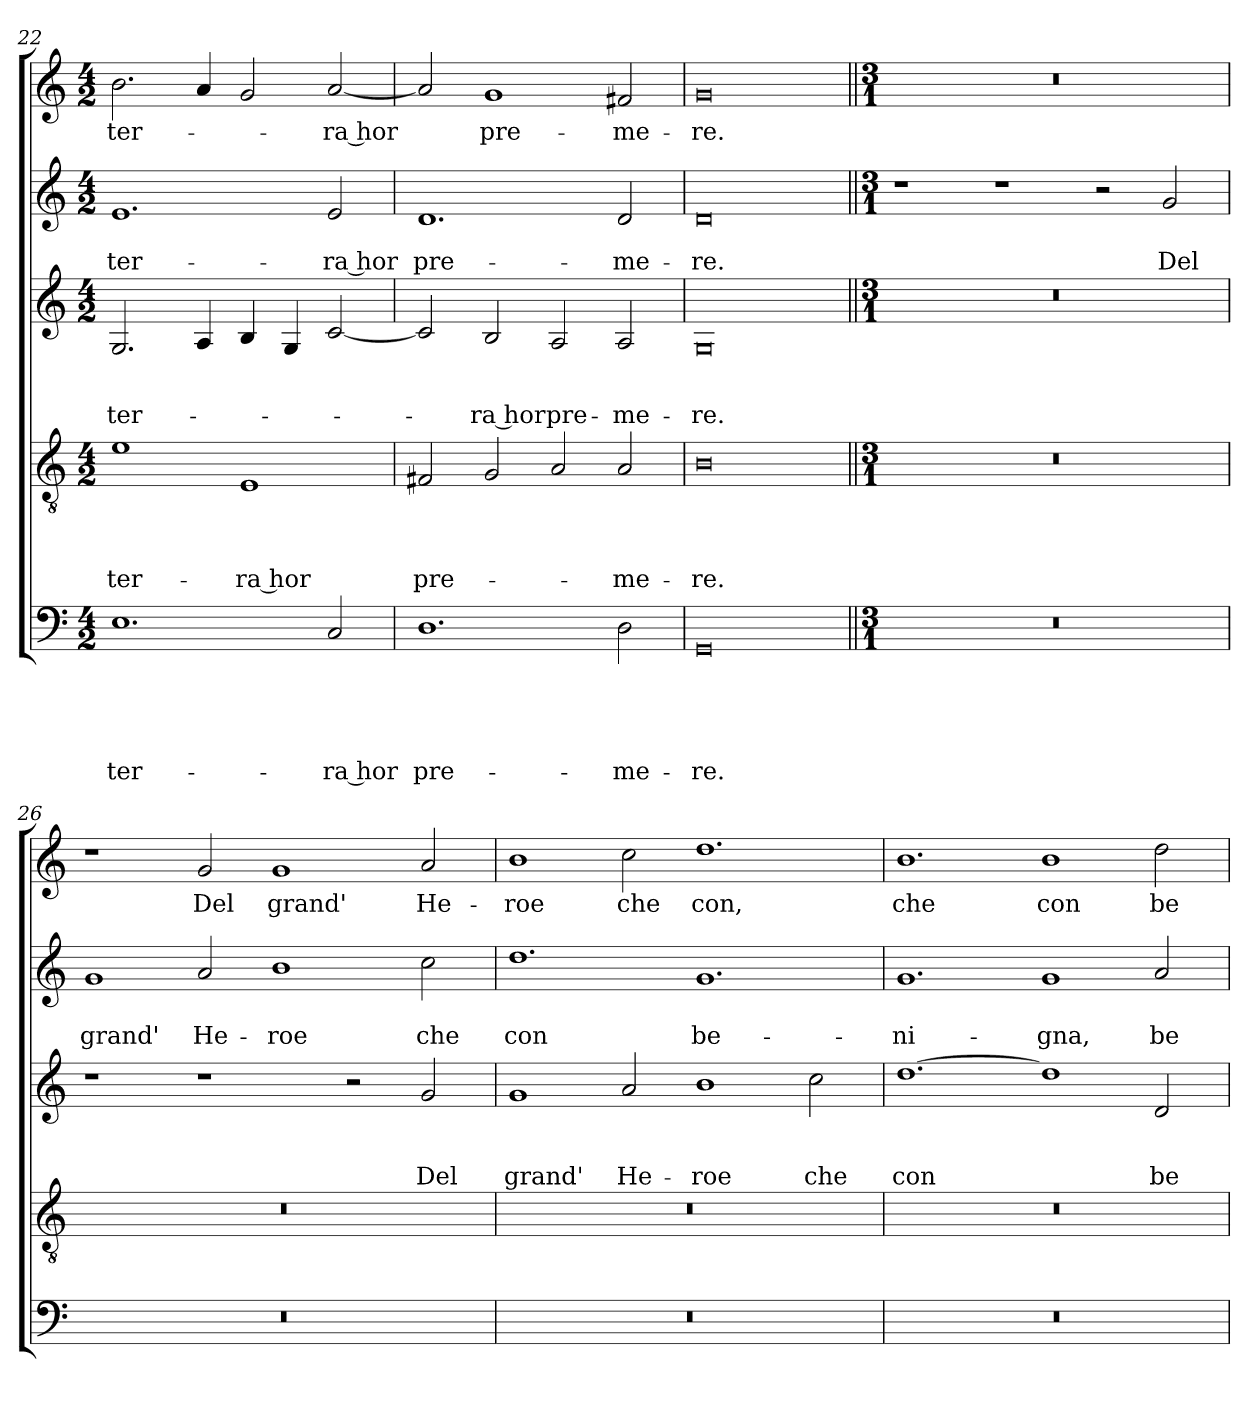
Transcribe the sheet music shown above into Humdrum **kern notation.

**kern	**text	**text	**text	**text	**text	**kern	**text	**text	**text	**text	**kern	**text	**text	**text	**kern	**text	**text	**kern	**text
*part5	*part5	*part5	*part5	*part5	*part5	*part4	*part4	*part4	*part4	*part4	*part3	*part3	*part3	*part3	*part2	*part2	*part2	*part1	*part1
*staff5	*staff5	*staff5	*staff5	*staff5	*staff5	*staff4	*staff4	*staff4	*staff4	*staff4	*staff3	*staff3	*staff3	*staff3	*staff2	*staff2	*staff2	*staff1	*staff1
*clefF4	*	*	*	*	*	*clefGv2	*	*	*	*	*clefG2	*	*	*	*clefG2	*	*	*clefG2	*
*k[]	*	*	*	*	*	*k[]	*	*	*	*	*k[]	*	*	*	*k[]	*	*	*k[]	*
*C:	*	*	*	*	*	*C:	*	*	*	*	*C:	*	*	*	*C:	*	*	*C:	*
*M4/2	*	*	*	*	*	*M4/2	*	*	*	*	*M4/2	*	*	*	*M4/2	*	*	*M4/2	*
=22	=22	=22	=22	=22	=22	=22	=22	=22	=22	=22	=22	=22	=22	=22	=22	=22	=22	=22	=22
!	!	!	!	!	!LO:LY:b	!	!	!	!	!LO:LY:b	!	!	!	!LO:LY:b	!	!	!LO:LY:b	!	!LO:LY:b
1.E	.	.	.	.	ter-	1e	.	.	.	ter-	2.G/	.	.	ter-	1.e	.	ter-	2.b\	ter-
.	.	.	.	.	.	.	.	.	.	.	4A/	.	.	.	.	.	.	4a/	.
!	!	!	!	!	!	!	!	!	!	!LO:LY:b	!	!	!	!	!	!	!	!	!
.	.	.	.	.	.	1E	.	.	.	-ra hor	4B/	.	.	.	.	.	.	2g/	.
.	.	.	.	.	.	.	.	.	.	.	4G/	.	.	.	.	.	.	.	.
!	!	!	!	!	!LO:LY:b	!	!	!	!	!	!	!	!	!	!	!	!LO:LY:b	!	!LO:LY:b
2C/	.	.	.	.	-ra hor	.	.	.	.	.	[2c/	.	.	.	2e/	.	-ra hor	[2a/	-ra hor
=23	=23	=23	=23	=23	=23	=23	=23	=23	=23	=23	=23	=23	=23	=23	=23	=23	=23	=23	=23
!	!	!	!	!	!LO:LY:b	!	!	!	!	!LO:LY:b	!	!	!	!	!	!	!LO:LY:b	!	!
1.D	.	.	.	.	pre-	2F#X/	.	.	.	pre-	2c/]	.	.	.	1.d	.	pre-	2a/]	.
!	!	!	!	!	!	!	!	!	!	!	!	!	!	!LO:LY:b	!	!	!	!	!LO:LY:b
.	.	.	.	.	.	2G/	.	.	.	.	2B/	.	.	-ra hor	.	.	.	1g	pre-
!	!	!	!	!	!	!	!	!	!	!	!	!	!	!LO:LY:b	!	!	!	!	!
.	.	.	.	.	.	2A/	.	.	.	.	2A/	.	.	pre-	.	.	.	.	.
!	!	!	!	!	!LO:LY:b	!	!	!	!	!LO:LY:b	!	!	!	!LO:LY:b	!	!	!LO:LY:b	!	!LO:LY:b
2D\	.	.	.	.	-me-	2A/	.	.	.	-me-	2A/	.	.	-me-	2d/	.	-me-	2f#X/	-me-
=24	=24	=24	=24	=24	=24	=24	=24	=24	=24	=24	=24	=24	=24	=24	=24	=24	=24	=24	=24
!	!	!	!	!	!LO:LY:b	!	!	!	!	!LO:LY:b	!	!	!	!LO:LY:b	!	!	!LO:LY:b	!	!LO:LY:b
0GG	.	.	.	.	-re.	0B	.	.	.	-re.	0G	.	.	-re.	0d	.	-re.	0g	-re.
!!LO:PB:g=z
=25||	=25||	=25||	=25||	=25||	=25||	=25||	=25||	=25||	=25||	=25||	=25||	=25||	=25||	=25||	=25||	=25||	=25||	=25||	=25||
*M3/1	*	*	*	*	*	*M3/1	*	*	*	*	*M3/1	*	*	*	*M3/1	*	*	*M3/1	*
0.r	.	.	.	.	.	0.r	.	.	.	.	0.r	.	.	.	1r	.	.	0.r	.
.	.	.	.	.	.	.	.	.	.	.	.	.	.	.	1r	.	.	.	.
.	.	.	.	.	.	.	.	.	.	.	.	.	.	.	2r	.	.	.	.
!	!	!	!	!	!	!	!	!	!	!	!	!	!	!	!	!	!LO:LY:b	!	!
.	.	.	.	.	.	.	.	.	.	.	.	.	.	.	2g/	.	Del	.	.
=26	=26	=26	=26	=26	=26	=26	=26	=26	=26	=26	=26	=26	=26	=26	=26	=26	=26	=26	=26
!	!	!	!	!	!	!	!	!	!	!	!	!	!	!	!	!	!LO:LY:b	!	!
0.r	.	.	.	.	.	0.r	.	.	.	.	1r	.	.	.	1g	.	grand'	1r	.
!	!	!	!	!	!	!	!	!	!	!	!	!	!	!	!	!	!LO:LY:b	!	!LO:LY:b
.	.	.	.	.	.	.	.	.	.	.	1r	.	.	.	2a/	.	He-	2g/	Del
!	!	!	!	!	!	!	!	!	!	!	!	!	!	!	!	!	!LO:LY:b	!	!LO:LY:b
.	.	.	.	.	.	.	.	.	.	.	.	.	.	.	1b	.	-roe	1g	grand'
.	.	.	.	.	.	.	.	.	.	.	2r	.	.	.	.	.	.	.	.
!	!	!	!	!	!	!	!	!	!	!	!	!	!	!LO:LY:b	!	!	!LO:LY:b	!	!LO:LY:b
.	.	.	.	.	.	.	.	.	.	.	2g/	.	.	Del	2cc\	.	che	2a/	He-
=27	=27	=27	=27	=27	=27	=27	=27	=27	=27	=27	=27	=27	=27	=27	=27	=27	=27	=27	=27
!	!	!	!	!	!	!	!	!	!	!	!	!	!	!LO:LY:b	!	!	!LO:LY:b	!	!LO:LY:b
0.r	.	.	.	.	.	0.r	.	.	.	.	1g	.	.	grand'	1.dd	.	con	1b	-roe
!	!	!	!	!	!	!	!	!	!	!	!	!	!	!LO:LY:b	!	!	!	!	!LO:LY:b
.	.	.	.	.	.	.	.	.	.	.	2a/	.	.	He-	.	.	.	2cc\	che
!	!	!	!	!	!	!	!	!	!	!	!	!	!	!LO:LY:b	!	!	!LO:LY:b	!	!LO:LY:b
.	.	.	.	.	.	.	.	.	.	.	1b	.	.	-roe	1.g	.	be-	1.dd	con,
!	!	!	!	!	!	!	!	!	!	!	!	!	!	!LO:LY:b	!	!	!	!	!
.	.	.	.	.	.	.	.	.	.	.	2cc\	.	.	che	.	.	.	.	.
=28	=28	=28	=28	=28	=28	=28	=28	=28	=28	=28	=28	=28	=28	=28	=28	=28	=28	=28	=28
!	!	!	!	!	!	!	!	!	!	!	!	!	!	!LO:LY:b	!	!	!LO:LY:b	!	!LO:LY:b
0.r	.	.	.	.	.	0.r	.	.	.	.	[1.dd	.	.	con	1.g	.	-ni-	1.b	che
!	!	!	!	!	!	!	!	!	!	!	!	!	!	!	!	!	!LO:LY:b	!	!LO:LY:b
.	.	.	.	.	.	.	.	.	.	.	1dd]	.	.	.	1g	.	-gna,	1b	con
!	!	!	!	!	!	!	!	!	!	!	!	!	!	!LO:LY:b	!	!	!LO:LY:b	!	!LO:LY:b
.	.	.	.	.	.	.	.	.	.	.	2d/	.	.	be-	2a/	.	be-	2dd\	be-
=	=	=	=	=	=	=	=	=	=	=	=	=	=	=	=	=	=	=	=
*-	*-	*-	*-	*-	*-	*-	*-	*-	*-	*-	*-	*-	*-	*-	*-	*-	*-	*-	*-
